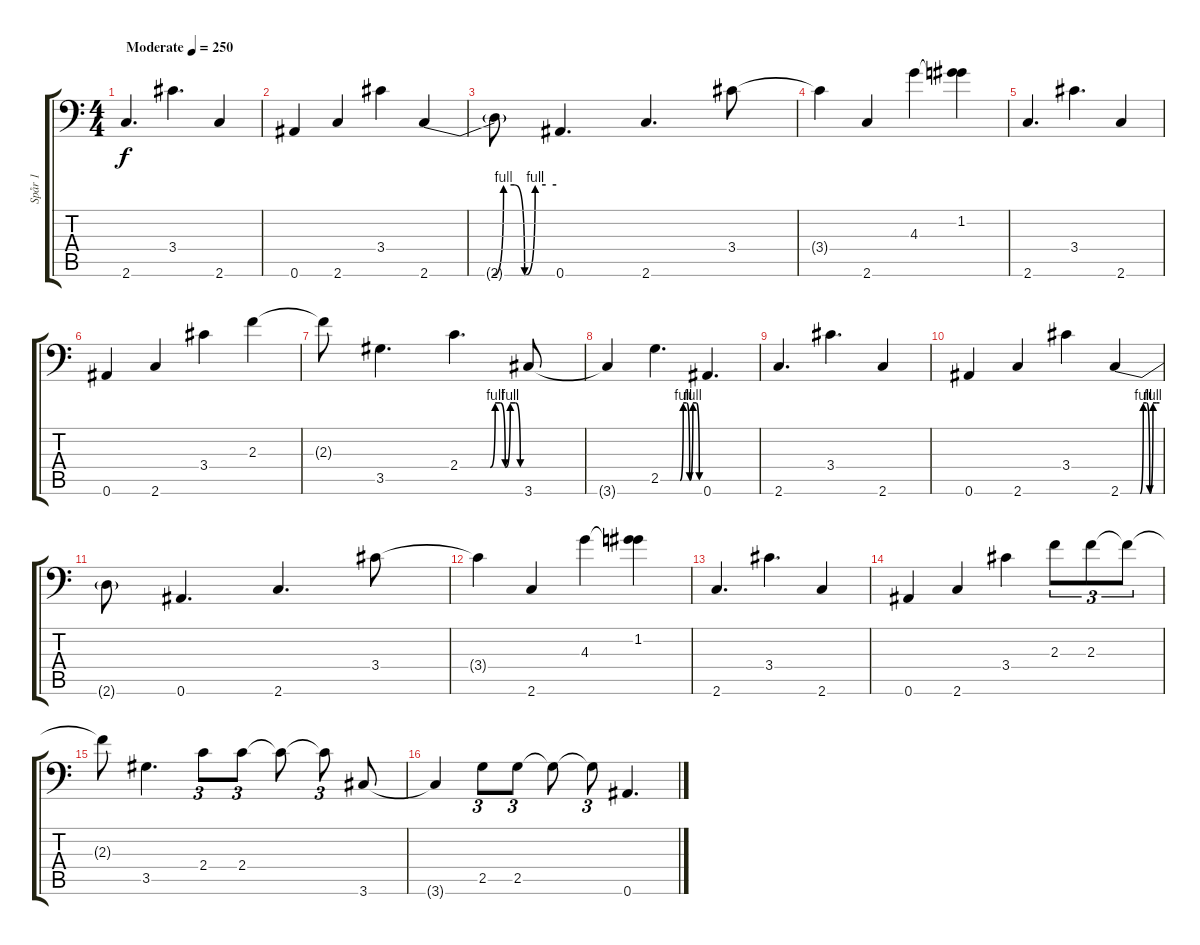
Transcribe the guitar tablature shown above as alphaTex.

\track ("Spår 1" "Spår 1") {instrument distortionguitar}
\staff {score tabs}
\tuning (C4 G3 Eb3 Bb2 F2 Bb1) {hide}
\ts (4 4)
\tempo (250 "Moderate")
\clef f4
\ks c
2.6.4{d dy f instrument distortionguitar} 3.4.4{d} 2.6.4 |
0.6.4 2.6.4 3.4.4 2.6{be (custom 0 0 30 0 35 4 40 4 45 0 50 4 55 4 60 4)}.4 |
2.6{t}.8 0.6.4{d} 2.6.4{d} 3.4.8 |
3.4{t}.4 2.6.4 4.3.4 (1.2 4.3{t}).4 |
2.6.4{d} 3.4.4{d} 2.6.4 |
0.6.4 2.6.4 3.4.4 2.3.4 |
2.3{t}.8 3.5.4{d} 2.4{be (custom 0 0 30 0 35 4 40 4 45 0 50 4 55 4 60 0)}.4{d} 3.6.8 |
3.6{t}.4 2.5{be (custom 0 0 30 0 35 4 40 4 45 0 50 4 55 4 60 0)}.4{d} 0.6.4{d} |
2.6.4{d} 3.4.4{d} 2.6.4 |
0.6.4 2.6.4 3.4.4 2.6{be (custom 0 0 30 0 35 4 40 4 45 0 50 4 55 4 60 4)}.4 |
2.6{t}.8 0.6.4{d} 2.6.4{d} 3.4.8 |
3.4{t}.4 2.6.4 4.3.4 (1.2 4.3{t}).4 |
2.6.4{d} 3.4.4{d} 2.6.4 |
0.6.4 2.6.4 3.4.4 2.3.8{tu (3 2)} 2.3.8{tu (3 2)} 2.3{t}.8{tu (3 2)} |
2.3{t}.8 3.5.4{d} 2.4.8{tu (3 2)} 2.4.8{tu (3 2)} 2.4{t}.8 2.4{t}.8{tu (3 2)} 3.6.8 |
3.6{t}.4 2.5.8{tu (3 2)} 2.5.8{tu (3 2)} 2.5{t}.8 2.5{t}.8{tu (3 2)} 0.6.4{d}
